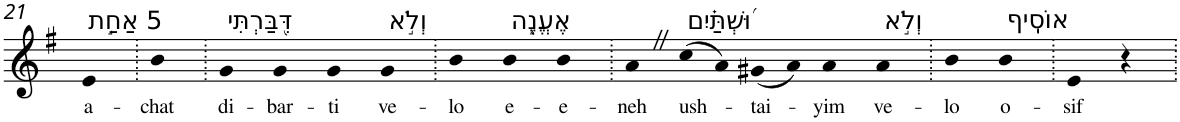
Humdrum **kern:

**kern	**text
*part1	*part1
*staff1	*staff1
*I"Piano	*
*I'Pno	*
!!LO:PB:g=z
*clefG2	*
*k[f#]	*
*G:	*
=21	=21
!LO:TX:a:t=5 אַחַ֣ת	!
!	!LO:LY:b
4e	a-
=22.	=22.
!	!LO:LY:b
4b	-chat
=23.	=23.
!LO:TX:a:t=דִּ֭בַּרְתִּי	!
!	!LO:LY:b
4g	di-
!	!LO:LY:b
4g	-bar-
!	!LO:LY:b
4g	-ti
!LO:TX:a:t=וְלֹ֣א	!
!	!LO:LY:b
4g	ve-
=24.	=24.
!	!LO:LY:b
4b	-lo
!LO:TX:a:t=אֶעֱנֶ֑ה	!
!	!LO:LY:b
4b	e-
!	!LO:LY:b
4b	-e-
=25.	=25.
!	!LO:LY:b
4aZ	-neh
!LO:TX:a:t=וּ֝שְׁתַּ֗יִם	!
!	!LO:LY:b
(8cc	ush-
8a)	.
!	!LO:LY:b
(8g#X	-tai-
8a)	.
!	!LO:LY:b
4a	-yim
!LO:TX:a:t=וְלֹ֣א	!
!	!LO:LY:b
4a	ve-
=26.	=26.
!	!LO:LY:b
4b	-lo
!LO:TX:a:t=אוֹסִֽיף	!
!	!LO:LY:b
4b	o-
=27.	=27.
!	!LO:LY:b
4e	-sif
4r	.
=.	=.
*-	*-
